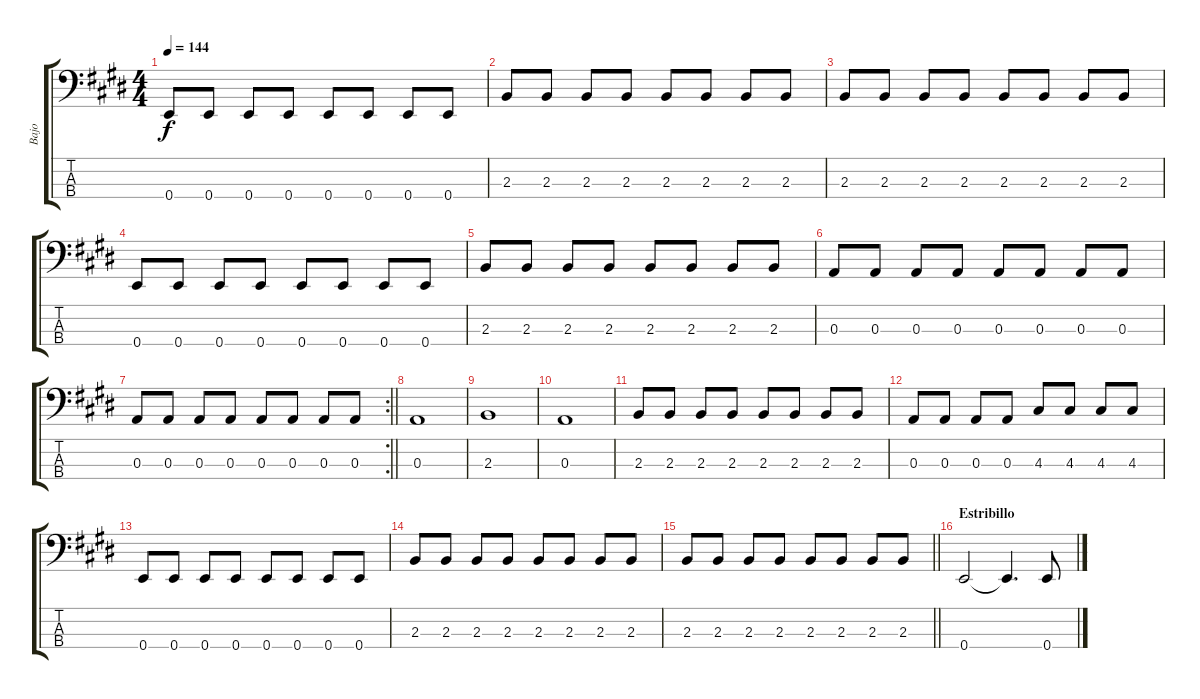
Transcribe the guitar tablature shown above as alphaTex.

\track ("Bajo" "Bajo") {instrument electricbassfinger}
\staff {score tabs}
\tuning (G2 D2 A1 E1) {hide}
\ts (4 4)
\tempo 144
\clef f4
\ks e
0.4.8{dy f} 0.4.8 0.4.8 0.4.8 0.4.8 0.4.8 0.4.8 0.4.8 |
2.3.8 2.3.8 2.3.8 2.3.8 2.3.8 2.3.8 2.3.8 2.3.8 |
2.3.8 2.3.8 2.3.8 2.3.8 2.3.8 2.3.8 2.3.8 2.3.8 |
0.4.8 0.4.8 0.4.8 0.4.8 0.4.8 0.4.8 0.4.8 0.4.8 |
2.3.8 2.3.8 2.3.8 2.3.8 2.3.8 2.3.8 2.3.8 2.3.8 |
0.3.8 0.3.8 0.3.8 0.3.8 0.3.8 0.3.8 0.3.8 0.3.8 |
\rc 2
\barLineRight lightlight
0.3.8 0.3.8 0.3.8 0.3.8 0.3.8 0.3.8 0.3.8 0.3.8 |
0.3.1 |
2.3.1 |
0.3.1 |
2.3.8 2.3.8 2.3.8 2.3.8 2.3.8 2.3.8 2.3.8 2.3.8 |
0.3.8 0.3.8 0.3.8 0.3.8 4.3.8 4.3.8 4.3.8 4.3.8 |
0.4.8 0.4.8 0.4.8 0.4.8 0.4.8 0.4.8 0.4.8 0.4.8 |
2.3.8 2.3.8 2.3.8 2.3.8 2.3.8 2.3.8 2.3.8 2.3.8 |
\barLineRight lightlight
2.3.8 2.3.8 2.3.8 2.3.8 2.3.8 2.3.8 2.3.8 2.3.8 |
\section ("" "Estribillo")
0.4.2 0.4{t}.4{d} 0.4.8
